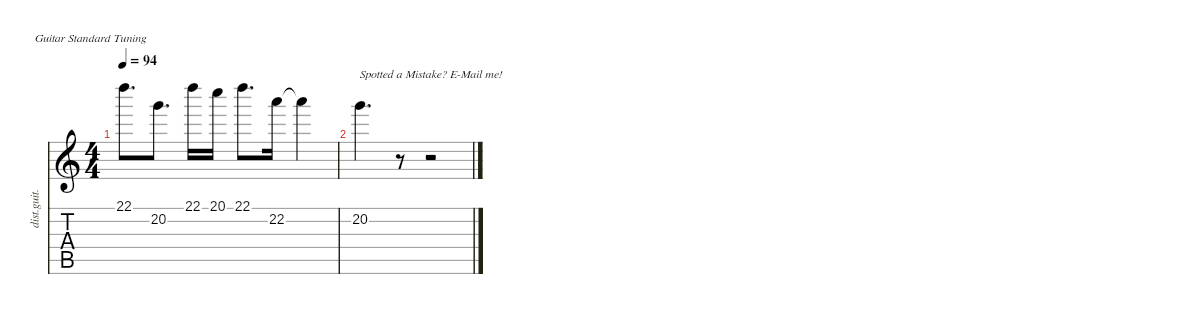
\defaultSystemsLayout 4
\hideDynamics
\bracketExtendMode nobrackets
\track ("Lead Guitar 2" "dist.guit.") {instrument distortionguitar}
\staff {score tabs}
\tuning (E4 B3 G3 D3 A2 E2)
\ts (4 4)
\tempo 94
\clef g2
\ks c
22.1.8{d dy f beam Down} 20.2.8{d beam Down} 22.1.16{beam Down} 20.1.16{beam Down} 22.1.8{d beam Down} 22.2.16{beam Down} 22.2{t}.4{beam Down} |
20.2.4{d txt "Spotted a Mistake? E-Mail me!" beam Down} r.8{beam Down} r.2{beam Down}
